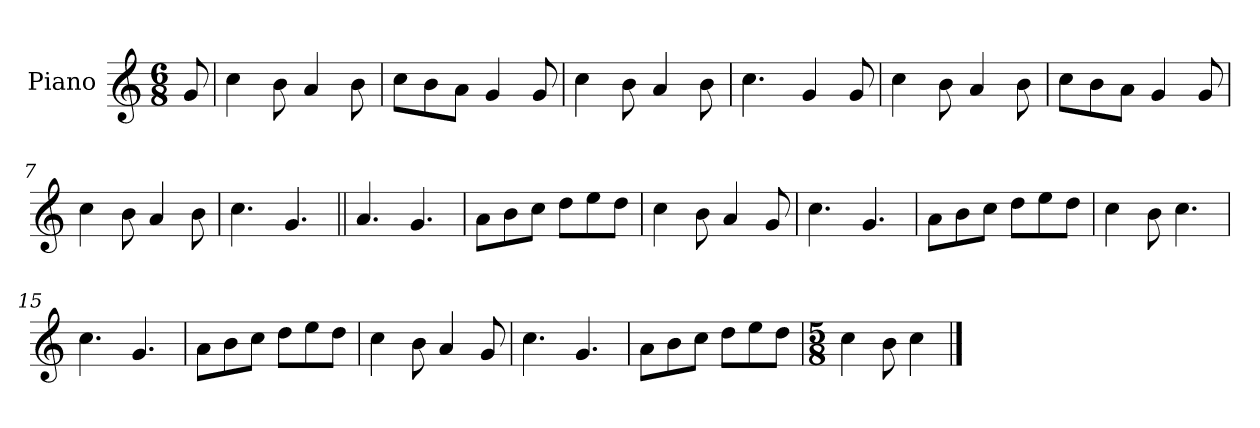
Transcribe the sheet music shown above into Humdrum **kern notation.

**kern
*part1
*staff1
*I"Piano
*I'Pno.
*clefG2
*k[]
*M6/8
=
8g/
=1
4cc\
8b\
4a/
8b\
=2
8cc\L
8b\
8a\J
4g/
8g/
=3
4cc\
8b\
4a/
8b\
=4
4.cc\
4g/
8g/
=5
4cc\
8b\
4a/
8b\
=6
8cc\L
8b\
8a\J
4g/
8g/
=7
4cc\
8b\
4a/
8b\
=8
4.cc\
4.g/
!!LO:LB:g=z
=9||
4.a/
4.g/
=10
8a\L
8b\
8cc\J
8dd\L
8ee\
8dd\J
=11
4cc\
8b\
4a/
8g/
=12
4.cc\
4.g/
=13
8a\L
8b\
8cc\J
8dd\L
8ee\
8dd\J
=14
4cc\
8b\
4.cc\
=15
4.cc\
4.g/
=16
8a\L
8b\
8cc\J
8dd\L
8ee\
8dd\J
!!LO:LB:g=z
=17
4cc\
8b\
4a/
8g/
=18
4.cc\
4.g/
=19
8a\L
8b\
8cc\J
8dd\L
8ee\
8dd\J
=20
*M5/8
4cc\
8b\
4cc\
==
*-
